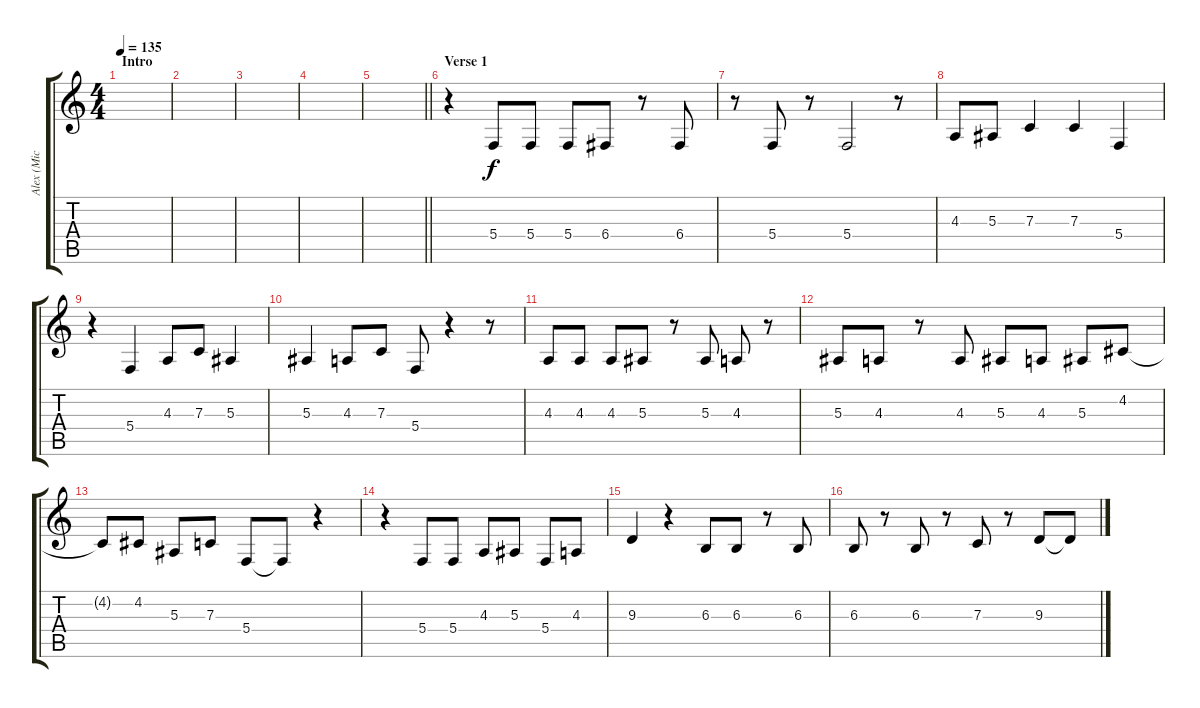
\track ("Alex (Mic Effekt)" "Alex (Mic ") {instrument cello}
\staff {score tabs}
\tuning (D4 A3 F3 C3 G2 D2) {hide}
\ts (4 4)
\section ("" "Intro")
\tempo 135
\clef g2
\ks c
|
|
|
|
\barLineRight lightlight
|
\section ("" "Verse 1")
r.4 5.4.8 5.4.8 5.4.8 6.4.8 r.8 6.4.8 |
r.8 5.4.8 r.8 5.4.2 r.8 |
4.3.8 5.3.8 7.3.4 7.3.4 5.4.4 |
r.4 5.4.4 4.3.8 7.3.8 5.3.4 |
5.3.4 4.3.8 7.3.8 5.4.8 r.4 r.8 |
4.3.8 4.3.8 4.3.8 5.3.8 r.8 5.3.8 4.3.8 r.8 |
5.3.8 4.3.8 r.8 4.3.8 5.3.8 4.3.8 5.3.8 4.2.8 |
4.2{t}.8 4.2.8 5.3.8 7.3.8 5.4.8 5.4{t}.8 r.4 |
r.4 5.4.8 5.4.8 4.3.8 5.3.8 5.4.8 4.3.8 |
9.3.4 r.4 6.3.8 6.3.8 r.8 6.3.8 |
6.3.8 r.8 6.3.8 r.8 7.3.8 r.8 9.3.8 9.3{t}.8
